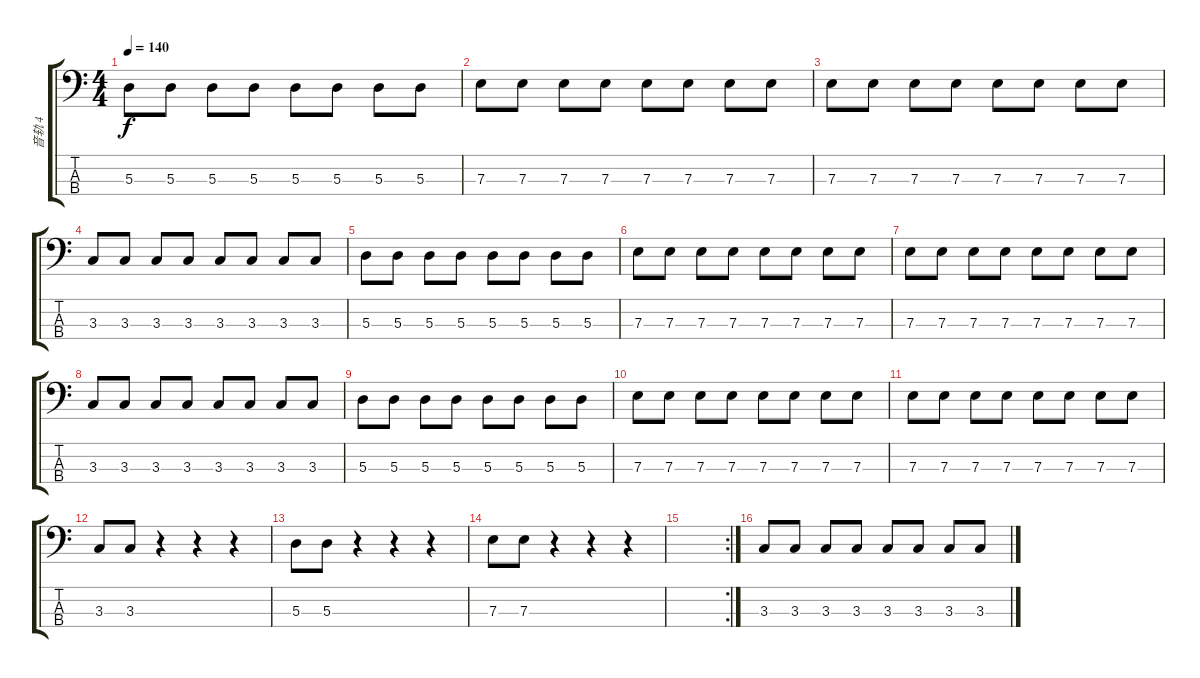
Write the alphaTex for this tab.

\track ("音轨 4" "音轨 4") {instrument electricbasspick}
\staff {score tabs}
\tuning (G2 D2 A1 E1) {hide}
\ts (4 4)
\tempo 140
\clef f4
\ks c
5.3.8{dy f} 5.3.8 5.3.8 5.3.8 5.3.8 5.3.8 5.3.8 5.3.8 |
7.3.8 7.3.8 7.3.8 7.3.8 7.3.8 7.3.8 7.3.8 7.3.8 |
7.3.8 7.3.8 7.3.8 7.3.8 7.3.8 7.3.8 7.3.8 7.3.8 |
3.3.8 3.3.8 3.3.8 3.3.8 3.3.8 3.3.8 3.3.8 3.3.8 |
5.3.8 5.3.8 5.3.8 5.3.8 5.3.8 5.3.8 5.3.8 5.3.8 |
7.3.8 7.3.8 7.3.8 7.3.8 7.3.8 7.3.8 7.3.8 7.3.8 |
7.3.8 7.3.8 7.3.8 7.3.8 7.3.8 7.3.8 7.3.8 7.3.8 |
3.3.8 3.3.8 3.3.8 3.3.8 3.3.8 3.3.8 3.3.8 3.3.8 |
5.3.8 5.3.8 5.3.8 5.3.8 5.3.8 5.3.8 5.3.8 5.3.8 |
7.3.8 7.3.8 7.3.8 7.3.8 7.3.8 7.3.8 7.3.8 7.3.8 |
7.3.8 7.3.8 7.3.8 7.3.8 7.3.8 7.3.8 7.3.8 7.3.8 |
3.3.8 3.3.8 r.4 r.4 r.4 |
5.3.8 5.3.8 r.4 r.4 r.4 |
7.3.8 7.3.8 r.4 r.4 r.4 |
\rc 2
|
3.3.8 3.3.8 3.3.8 3.3.8 3.3.8 3.3.8 3.3.8 3.3.8
